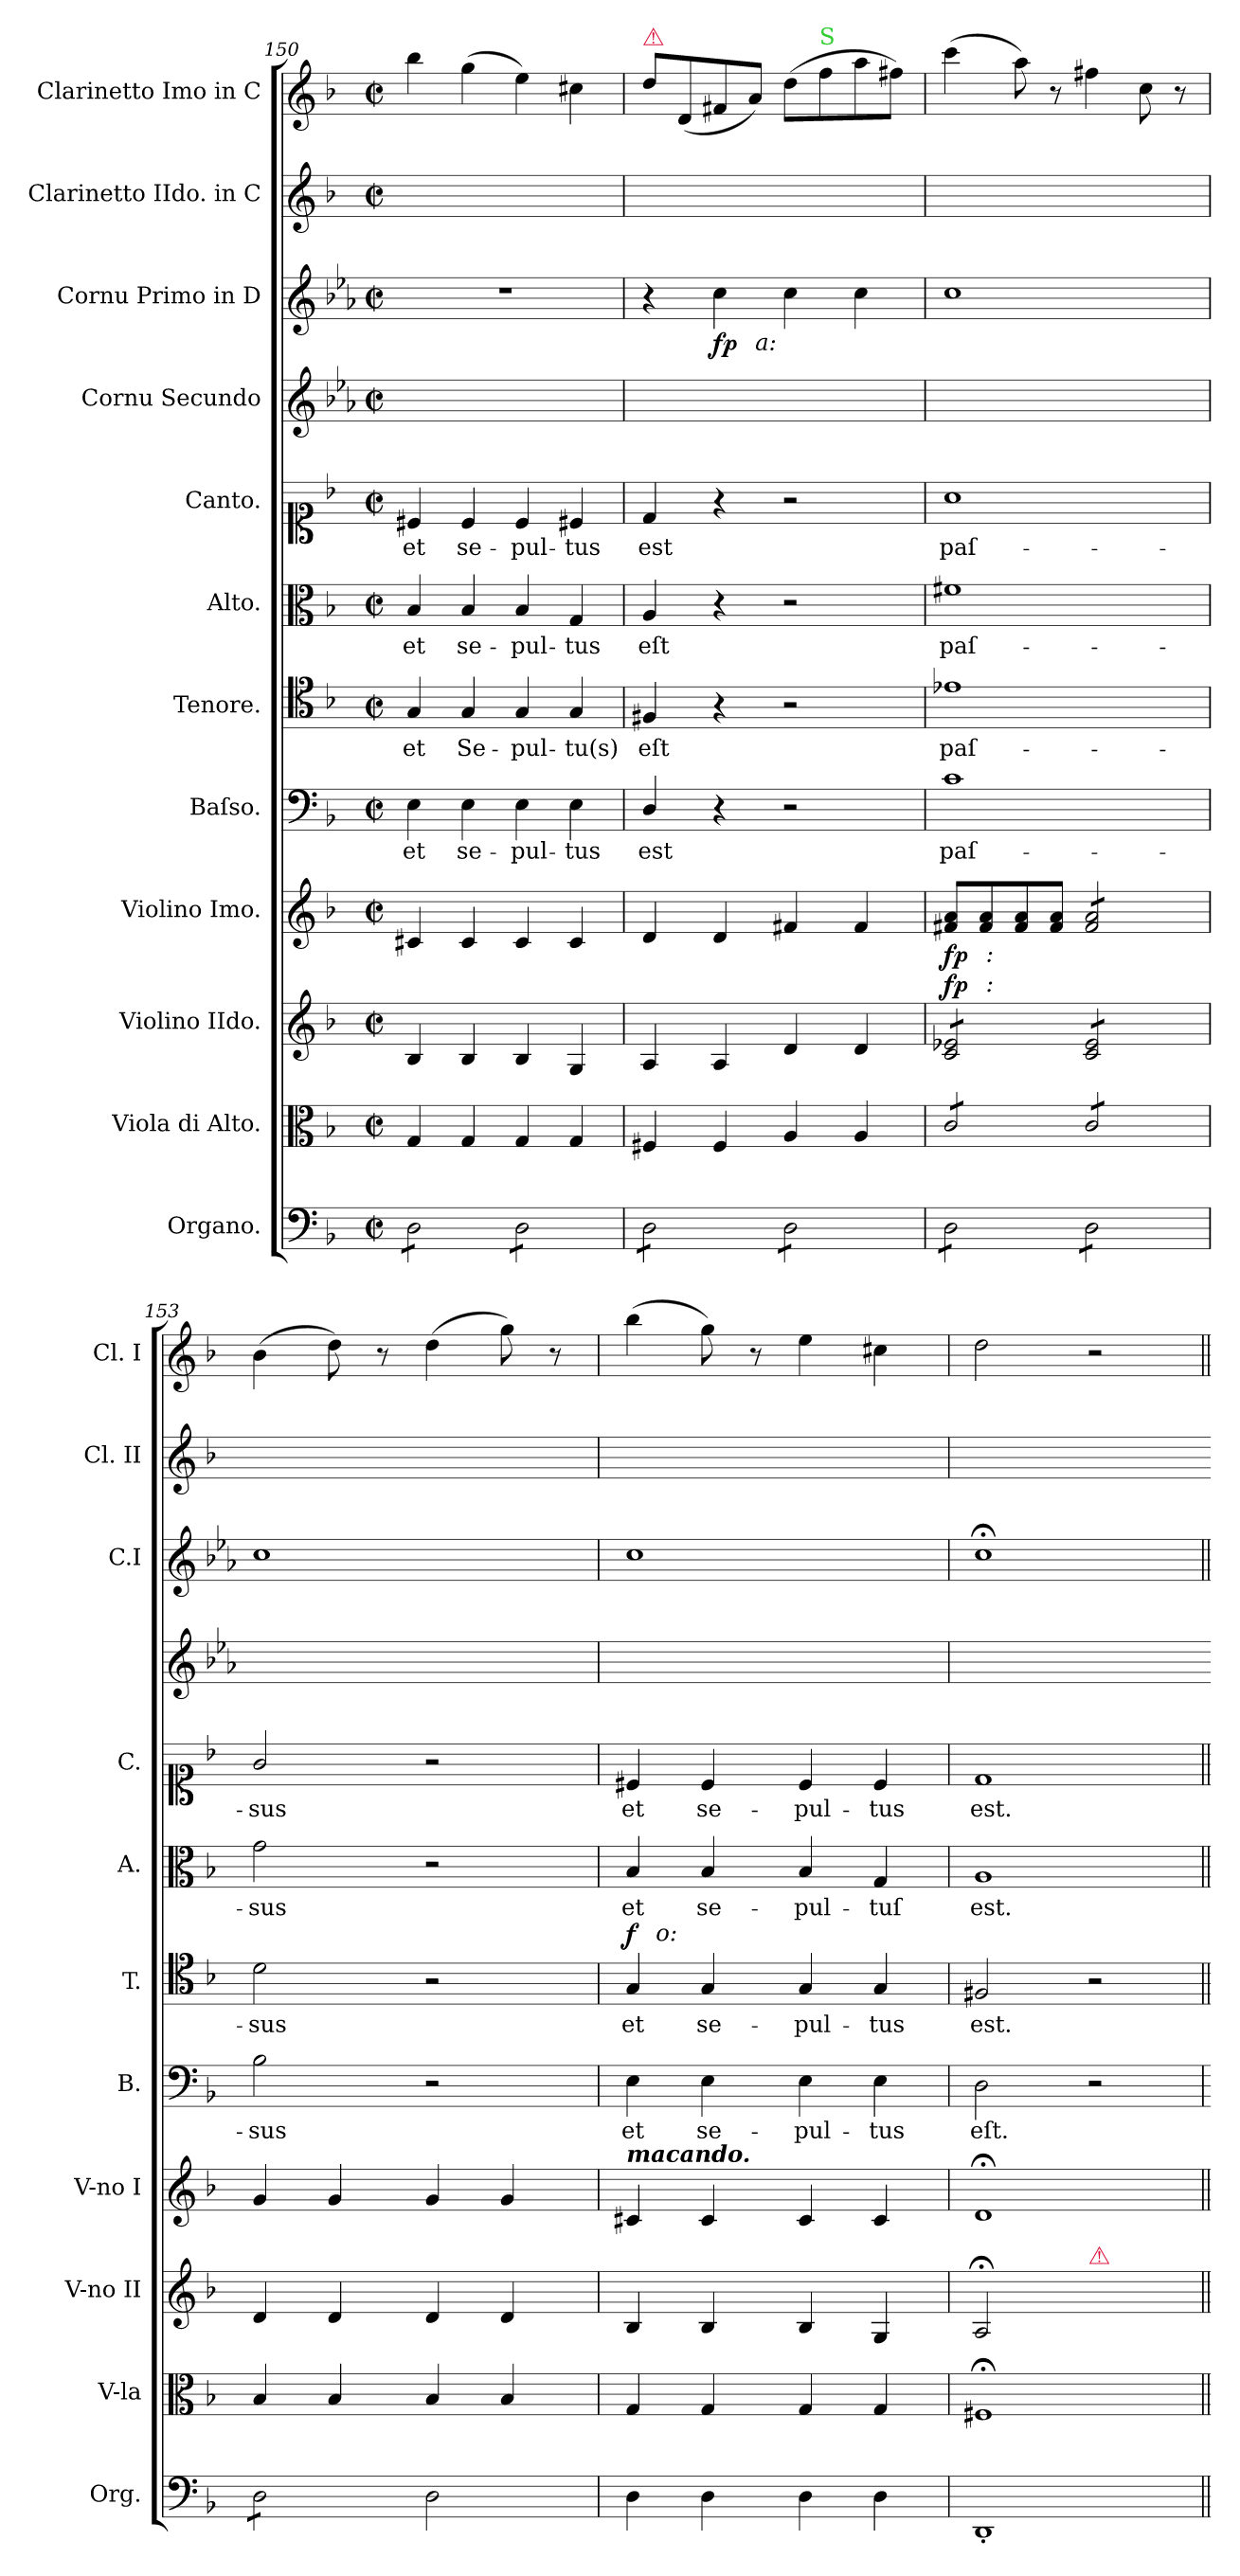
**kern	**kern	**kern	**dynam	**kern	**dynam	**kern	**text	**kern	**text	**dynam	**kern	**text	**kern	**text	**kern	**kern	**dynam	**kern	**kern
*part12	*part11	*part10	*part10	*part9	*part9	*part8	*part8	*part7	*part7	*part7	*part6	*part6	*part5	*part5	*part4	*part3	*part3	*part2	*part1
*staff12	*staff11	*staff10	*staff10	*staff9	*staff9	*staff8	*staff8	*staff7	*staff7	*staff7	*staff6	*staff6	*staff5	*staff5	*staff4	*staff3	*staff3	*staff2	*staff1
*I"Organo.	*I"Viola di Alto.	*I"Violino IIdo.	*	*I"Violino Imo.	*	*I"Baſso.	*	*I"Tenore.	*	*	*I"Alto.	*	*I"Canto.	*	*I"Cornu Secundo	*I"Cornu Primo in D	*	*I"Clarinetto IIdo. in C	*I"Clarinetto Imo in C
*I'Org.	*I'V-la	*I'V-no II	*	*I'V-no I	*	*I'B.	*	*I'T.	*	*	*I'A.	*	*I'C.	*	*	*I'C.I	*	*I'Cl. II	*I'Cl. I
*clefF4	*clefC3	*clefG2	*	*clefG2	*	*clefF4	*	*clefC4	*	*	*clefC3	*	*clefC1	*	*clefG2	*clefG2	*	*clefG2	*clefG2
*	*	*	*	*	*	*	*	*	*	*	*	*	*	*	*ITrd6c10	*ITrd6c10	*	*	*
*k[b-]	*k[b-]	*k[b-]	*	*k[b-]	*	*k[b-]	*	*k[b-]	*	*	*k[b-]	*	*k[b-]	*	*k[b-]	*k[b-]	*	*k[b-]	*k[b-]
*M2/2	*M2/2	*M2/2	*	*M2/2	*	*M2/2	*	*M2/2	*	*	*M2/2	*	*M2/2	*	*M2/2	*M2/2	*	*M2/2	*M2/2
*met(c|)	*met(c|)	*met(c|)	*	*met(c|)	*	*met(c|)	*	*met(c|)	*	*	*met(c|)	*	*met(c|)	*	*met(c|)	*met(c|)	*	*met(c|)	*met(c|)
=150	=150	=150	=150	=150	=150	=150	=150	=150	=150	=150	=150	=150	=150	=150	=150	=150	=150	=150	=150
*tremolo	*	*	*	*	*	*	*	*	*	*	*	*	*	*	*	*	*	*	*
8D\L	4G/	4B-/	.	4c#X/	.	4E\	et	4G/	et	.	4B-/	et	4c#X/	et	1ryy	1r	.	1ryy	4bb-\
8D\	.	.	.	.	.	.	.	.	.	.	.	.	.	.	.	.	.	.	.
8D\	4G/	4B-/	.	4c#/	.	4E\	se-	4G/	Se-	.	4B-/	se-	4c#/	se-	.	.	.	.	(>4gg\
8D\J	.	.	.	.	.	.	.	.	.	.	.	.	.	.	.	.	.	.	.
8D\L	4G/	4B-/	.	4c#/	.	4E\	-pul-	4G/	-pul-	.	4B-/	-pul-	4c#/	-pul-	.	.	.	.	4ee\)
8D\	.	.	.	.	.	.	.	.	.	.	.	.	.	.	.	.	.	.	.
8D\	4G/	4G/	.	4c#/	.	4E\	-tus	4G/	-tu(s)	.	4G/	-tus	4c#X/	-tus	.	.	.	.	4cc#X\
8D\J	.	.	.	.	.	.	.	.	.	.	.	.	.	.	.	.	.	.	.
=151	=151	=151	=151	=151	=151	=151	=151	=151	=151	=151	=151	=151	=151	=151	=151	=151	=151	=151	=151
!	!	!	!	!	!	!	!	!	!	!	!	!	!	!	!	!	!	!	!LO:TX:a:color=crimson:t=⚠
8D\L	4F#X/	4A/	.	4d/	.	4D/	est	4F#X/	eſt	.	4A/	eſt	4d/	est	1ryy	4r	.	1ryy	8dd\L
8D\	.	.	.	.	.	.	.	.	.	.	.	.	.	.	.	.	.	.	(<8d/
!	!	!	!	!	!	!	!	!	!	!	!	!	!	!	!	!	!LO:DY:b:t=%s a&colon;	!	!
8D\	4F#/	4A/	.	4d/	.	4r	.	4r	.	.	4r	.	4r	.	.	4d\	fp	.	8f#X/
8D\J	.	.	.	.	.	.	.	.	.	.	.	.	.	.	.	.	.	.	8a/J)
8D\L	4A/	4d/	.	4f#X/	.	2r	.	2r	.	.	2r	.	2r	.	.	4d\	.	.	(>8dd\L
!	!	!	!	!	!	!	!	!	!	!	!	!	!	!	!	!	!	!	!LO:TX:a:color=limegreen:t=S
8D\	.	.	.	.	.	.	.	.	.	.	.	.	.	.	.	.	.	.	8ff\
8D\	4A/	4d/	.	4f#/	.	.	.	.	.	.	.	.	.	.	.	4d\	.	.	8aa\
8D\J	.	.	.	.	.	.	.	.	.	.	.	.	.	.	.	.	.	.	8ff#X\J)
=152	=152	=152	=152	=152	=152	=152	=152	=152	=152	=152	=152	=152	=152	=152	=152	=152	=152	=152	=152
!	!	!	!LO:DY:a:t=%s &colon;	!	!LO:DY:b:t=%s &colon;	!	!	!	!	!	!	!	!	!	!	!	!	!	!
*	*tremolo	*	*	*	*	*	*	*	*	*	*	*	*	*	*	*	*	*	*
*	*	*tremolo	*	*	*	*	*	*	*	*	*	*	*	*	*	*	*	*	*
8D\L	8c/L	8c/ 8e-X/L	fp	8f#X/ 8a/L	fp	1c	paſ-	1e-X	paſ-	.	1f#X	paſ-	1a	paſ-	1ryy	1d	.	1ryy	(>4ccc\
8D\	8c/	8c/ 8e-X/	.	8f#/ 8a/	.	.	.	.	.	.	.	.	.	.	.	.	.	.	.
8D\	8c/	8c/ 8e-X/	.	8f#/ 8a/	.	.	.	.	.	.	.	.	.	.	.	.	.	.	8aa\)
8D\J	8c/J	8c/ 8e-X/J	.	8f#/ 8a/J	.	.	.	.	.	.	.	.	.	.	.	.	.	.	8r
*	*	*	*	*tremolo	*	*	*	*	*	*	*	*	*	*	*	*	*	*	*
8D\L	8c/L	8c/ 8e-/L	.	8f#/ 8a/L	.	.	.	.	.	.	.	.	.	.	.	.	.	.	4ff#X\
8D\	8c/	8c/ 8e-/	.	8f#/ 8a/	.	.	.	.	.	.	.	.	.	.	.	.	.	.	.
8D\	8c/	8c/ 8e-/	.	8f#/ 8a/	.	.	.	.	.	.	.	.	.	.	.	.	.	.	8cc\
8D\J	8c/J	8c/ 8e-/J	.	8f#/ 8a/J	.	.	.	.	.	.	.	.	.	.	.	.	.	.	8r
*	*	*	*	*Xtremolo	*	*	*	*	*	*	*	*	*	*	*	*	*	*	*
*	*	*Xtremolo	*	*	*	*	*	*	*	*	*	*	*	*	*	*	*	*	*
*	*Xtremolo	*	*	*	*	*	*	*	*	*	*	*	*	*	*	*	*	*	*
=153	=153	=153	=153	=153	=153	=153	=153	=153	=153	=153	=153	=153	=153	=153	=153	=153	=153	=153	=153
8D\L	4B-/	4d/	.	4g/	.	2B-\	-sus	2d\	-sus	.	2g\	-sus	2g/	-sus	1ryy	1d	.	1ryy	(>4b-\
8D\	.	.	.	.	.	.	.	.	.	.	.	.	.	.	.	.	.	.	.
8D\	4B-/	4d/	.	4g/	.	.	.	.	.	.	.	.	.	.	.	.	.	.	8dd\)
8D\J	.	.	.	.	.	.	.	.	.	.	.	.	.	.	.	.	.	.	8r
*Xtremolo	*	*	*	*	*	*	*	*	*	*	*	*	*	*	*	*	*	*	*
2D\	4B-/	4d/	.	4g/	.	2r	.	2r	.	.	2r	.	2r	.	.	.	.	.	(>4dd\
.	4B-/	4d/	.	4g/	.	.	.	.	.	.	.	.	.	.	.	.	.	.	8gg\)
.	.	.	.	.	.	.	.	.	.	.	.	.	.	.	.	.	.	.	8r
=154	=154	=154	=154	=154	=154	=154	=154	=154	=154	=154	=154	=154	=154	=154	=154	=154	=154	=154	=154
!	!	!	!	!LO:TX:a:Bi:t=macando.	!	!	!	!	!	!	!	!	!	!	!	!	!	!	!
!	!	!	!	!	!	!	!	!	!	!LO:DY:a:t=%s o&colon;	!	!	!	!	!	!	!	!	!
4D\	4G/	4B-/	.	4c#X/	.	4E\	et	4G/	et	f	4B-/	et	4c#X/	et	1ryy	1d	.	1ryy	(>4bb-\
4D\	4G/	4B-/	.	4c#/	.	4E\	se-	4G/	se-	.	4B-/	se-	4c#/	se-	.	.	.	.	8gg\)
.	.	.	.	.	.	.	.	.	.	.	.	.	.	.	.	.	.	.	8r
4D\	4G/	4B-/	.	4c#/	.	4E\	-pul-	4G/	-pul-	.	4B-/	-pul-	4c#/	-pul-	.	.	.	.	4ee\
4D\	4G/	4G/	.	4c#/	.	4E\	-tus	4G/	-tus	.	4G/	-tuſ	4c#/	-tus	.	.	.	.	4cc#X\
=155	=155	=155	=155	=155	=155	=155	=155	=155	=155	=155	=155	=155	=155	=155	=155	=155	=155	=155	=155
1DD'>	1F#X;<	2A;</	.	1d;<	.	2D\	eſt.	2F#X/	est.	.	1A	est.	1d	est.	1ryy	1d;<	.	1ryy	2dd\
!	!	!LO:TX:a:color=crimson:t=⚠	!	!	!	!	!	!	!	!	!	!	!	!	!	!	!	!	!
.	.	2ryy	.	.	.	2r	.	2r	.	.	.	.	.	.	.	.	.	.	2r
=||	=||	=||	=||	=||	=||	=	=||	=||	=||	=||	=||	=||	=||	=||	=||	=||	=||	=||	=||
*-	*-	*-	*-	*-	*-	*-	*-	*-	*-	*-	*-	*-	*-	*-	*-	*-	*-	*-	*-
